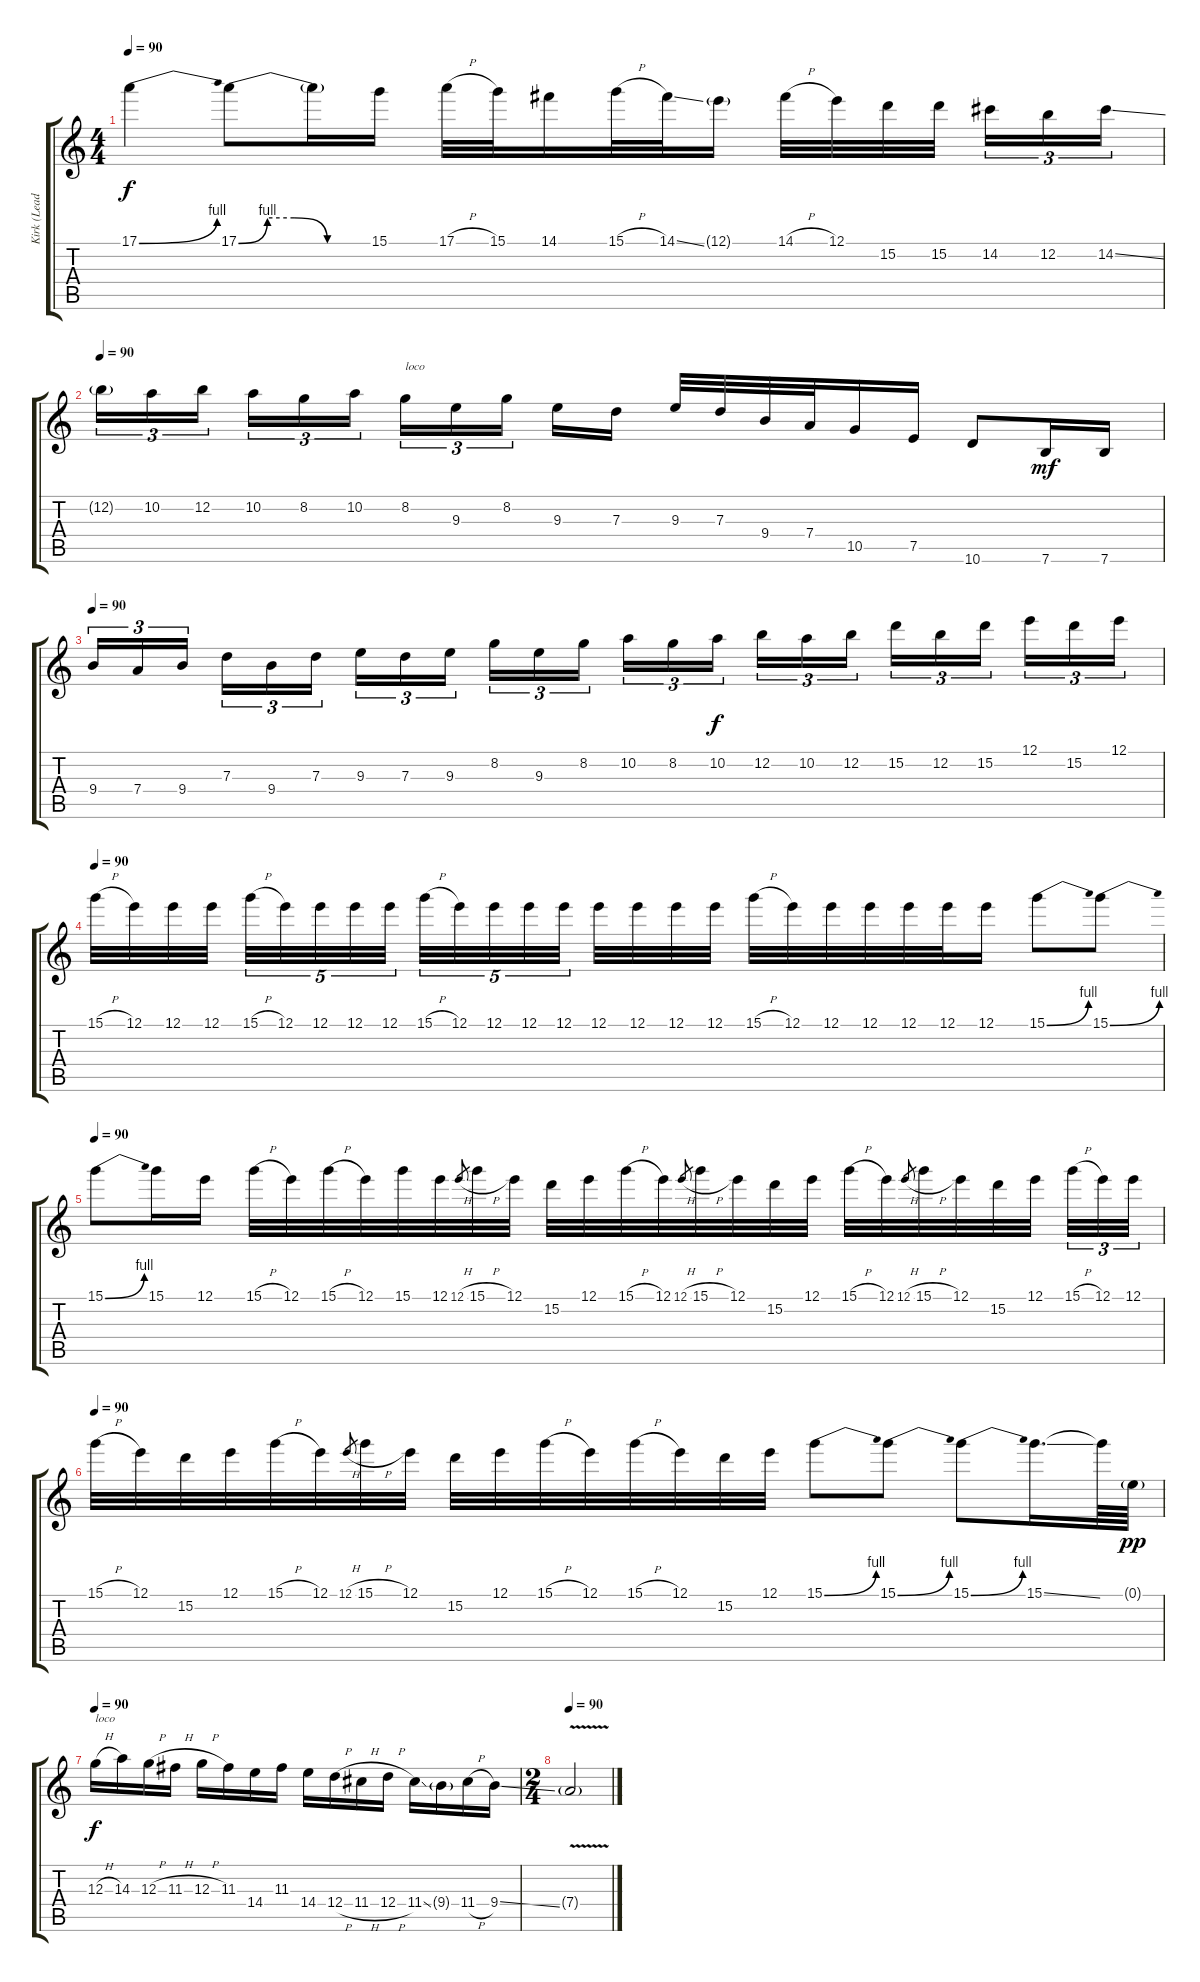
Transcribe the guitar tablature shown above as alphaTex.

\track ("Kirk (Lead 1)" "Kirk (Lead") {instrument overdrivenguitar}
\staff {score tabs}
\tuning (E4 B3 G3 D3 A2 E2) {hide}
\ts (4 4)
\tempo 90
\clef g2
\ks c
17.1{be (bend 0 0 60 4)}.4{dy f} 17.1{be (custom 0 0 13 4 25 4 40 0 60 0)}.8 17.1{t}.16 15.1.16 17.1{h}.32 15.1.32 14.1.16 15.1{h}.32 14.1{ss}.32 12.1{g}.16 14.1{h}.32 12.1.32 15.2.32 15.2.32{beam splitsecondary} 14.2.16{tu (3 2)} 12.2.16{tu (3 2)} 14.2{ss}.16{tu (3 2)} |
\tempo 90
12.2{g}.16{tu (3 2)} 10.2.16{tu (3 2)} 12.2.16{tu (3 2) beam splitsecondary} 10.2.16{tu (3 2)} 8.2.16{tu (3 2)} 10.2.16{tu (3 2)} 8.2.16{tu (3 2) txt "loco"} 9.3.16{tu (3 2)} 8.2.16{tu (3 2) beam splitsecondary} 9.3.16 7.3.16 9.3.32 7.3.32 9.4.32 7.4.32 10.5.16 7.5.16 10.6.8 7.6.16{dy mf} 7.6.16 |
\tempo 90
9.4.16{tu (3 2)} 7.4.16{tu (3 2)} 9.4.16{tu (3 2) beam splitsecondary} 7.3.16{tu (3 2)} 9.4.16{tu (3 2)} 7.3.16{tu (3 2)} 9.3.16{tu (3 2)} 7.3.16{tu (3 2)} 9.3.16{tu (3 2) beam splitsecondary} 8.2.16{tu (3 2)} 9.3.16{tu (3 2)} 8.2.16{tu (3 2)} 10.2.16{tu (3 2)} 8.2.16{tu (3 2)} 10.2.16{tu (3 2) dy f beam splitsecondary} 12.2.16{tu (3 2)} 10.2.16{tu (3 2)} 12.2.16{tu (3 2)} 15.2.16{tu (3 2)} 12.2.16{tu (3 2)} 15.2.16{tu (3 2) beam splitsecondary} 12.1.16{tu (3 2)} 15.2.16{tu (3 2)} 12.1.16{tu (3 2)} |
\tempo 90
15.1{h}.32 12.1.32 12.1.32 12.1.32{beam splitsecondary} 15.1{h}.32{tu (5 4)} 12.1.32{tu (5 4)} 12.1.32{tu (5 4)} 12.1.32{tu (5 4)} 12.1.32{tu (5 4)} 15.1{h}.32{tu (5 4)} 12.1.32{tu (5 4)} 12.1.32{tu (5 4)} 12.1.32{tu (5 4)} 12.1.32{tu (5 4) beam splitsecondary} 12.1.32 12.1.32 12.1.32 12.1.32 15.1{h}.32 12.1.32 12.1.32 12.1.32 12.1.32 12.1.32 12.1.16 15.1{be (bend 0 0 60 4)}.8 15.1{be (bend 0 0 60 4)}.8 |
\tempo 90
15.1{be (bend 0 0 60 4)}.8 15.1.16 12.1.16 15.1{h}.32 12.1.32 15.1{h}.32 12.1.32 15.1.32 12.1.32 12.1{h}.8{gr} 15.1{h}.32 12.1.32 15.2.32 12.1.32 15.1{h}.32 12.1.32 12.1{h}.8{gr} 15.1{h}.32 12.1.32 15.2.32 12.1.32 15.1{h}.32 12.1.32 12.1{h}.8{gr} 15.1{h}.32 12.1.32 15.2.32 12.1.32{beam splitsecondary} 15.1{h}.32{tu (3 2)} 12.1.32{tu (3 2)} 12.1.32{tu (3 2)} |
\tempo 90
15.1{h}.32 12.1.32 15.2.32 12.1.32 15.1{h}.32 12.1.32 12.1{h}.8{gr} 15.1{h}.32 12.1.32 15.2.32 12.1.32 15.1{h}.32 12.1.32 15.1{h}.32 12.1.32 15.2.32 12.1.32 15.1{be (bend 0 0 60 4)}.8 15.1{be (bend 0 0 60 4)}.8 15.1{be (bend 0 0 60 4)}.8 15.1{ss}.16{d} 15.1{t}.64 0.1{g}.64{dy pp} |
\tempo 90
12.3{h}.16{txt "loco" dy f} 14.3.16 12.3{h}.16 11.3{h}.16 12.3{h}.16 11.3.16 14.4.16 11.3.16 14.4.16 12.4{h}.16 11.4{h}.16 12.4{h}.16 11.4{ss}.16 9.4{g}.16 11.4{h}.16 9.4{ss}.16 |
\ts (2 4)
\tempo 90
7.4{v g}.2
